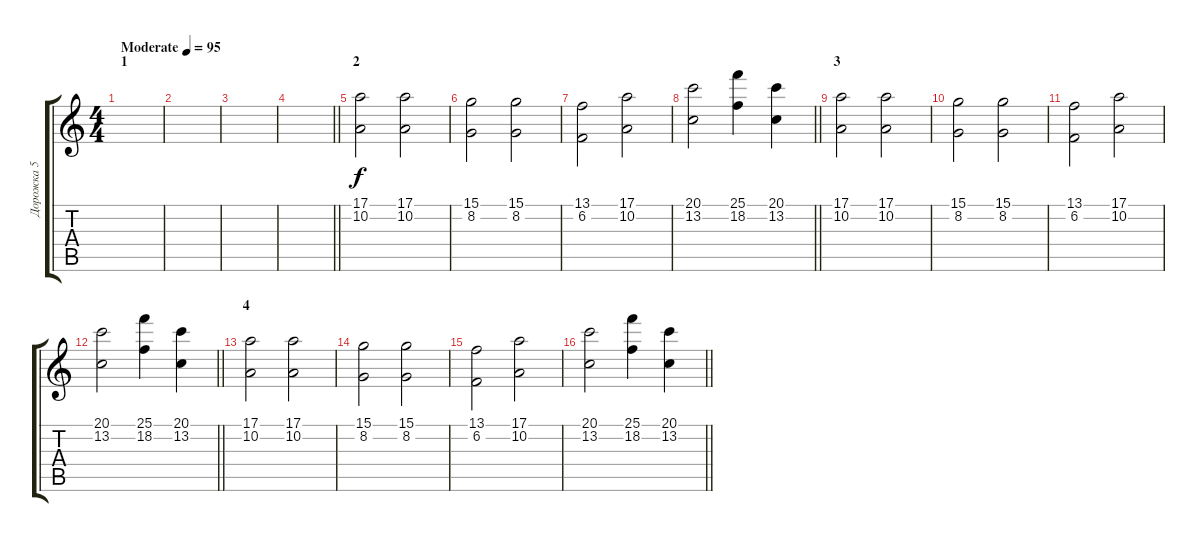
\track ("Дорожка 5" "Дорожка 5") {instrument musicbox}
\staff {score tabs}
\tuning (E4 B3 G3 D3 A2 E2) {hide}
\ts (4 4)
\section ("" "1")
\tempo (95 "Moderate")
\clef g2
\ks c
|
|
|
\barLineRight lightlight
|
\section ("" "2")
(17.1 10.2).2 (17.1 10.2).2 |
(15.1 8.2).2 (15.1 8.2).2 |
(13.1 6.2).2 (17.1 10.2).2 |
\barLineRight lightlight
(20.1 13.2).2 (25.1 18.2).4 (20.1 13.2).4 |
\section ("" "3")
(17.1 10.2).2 (17.1 10.2).2 |
(15.1 8.2).2 (15.1 8.2).2 |
(13.1 6.2).2 (17.1 10.2).2 |
\barLineRight lightlight
(20.1 13.2).2 (25.1 18.2).4 (20.1 13.2).4 |
\section ("" "4")
(17.1 10.2).2 (17.1 10.2).2 |
(15.1 8.2).2 (15.1 8.2).2 |
(13.1 6.2).2 (17.1 10.2).2 |
\barLineRight lightlight
(20.1 13.2).2 (25.1 18.2).4 (20.1 13.2).4
